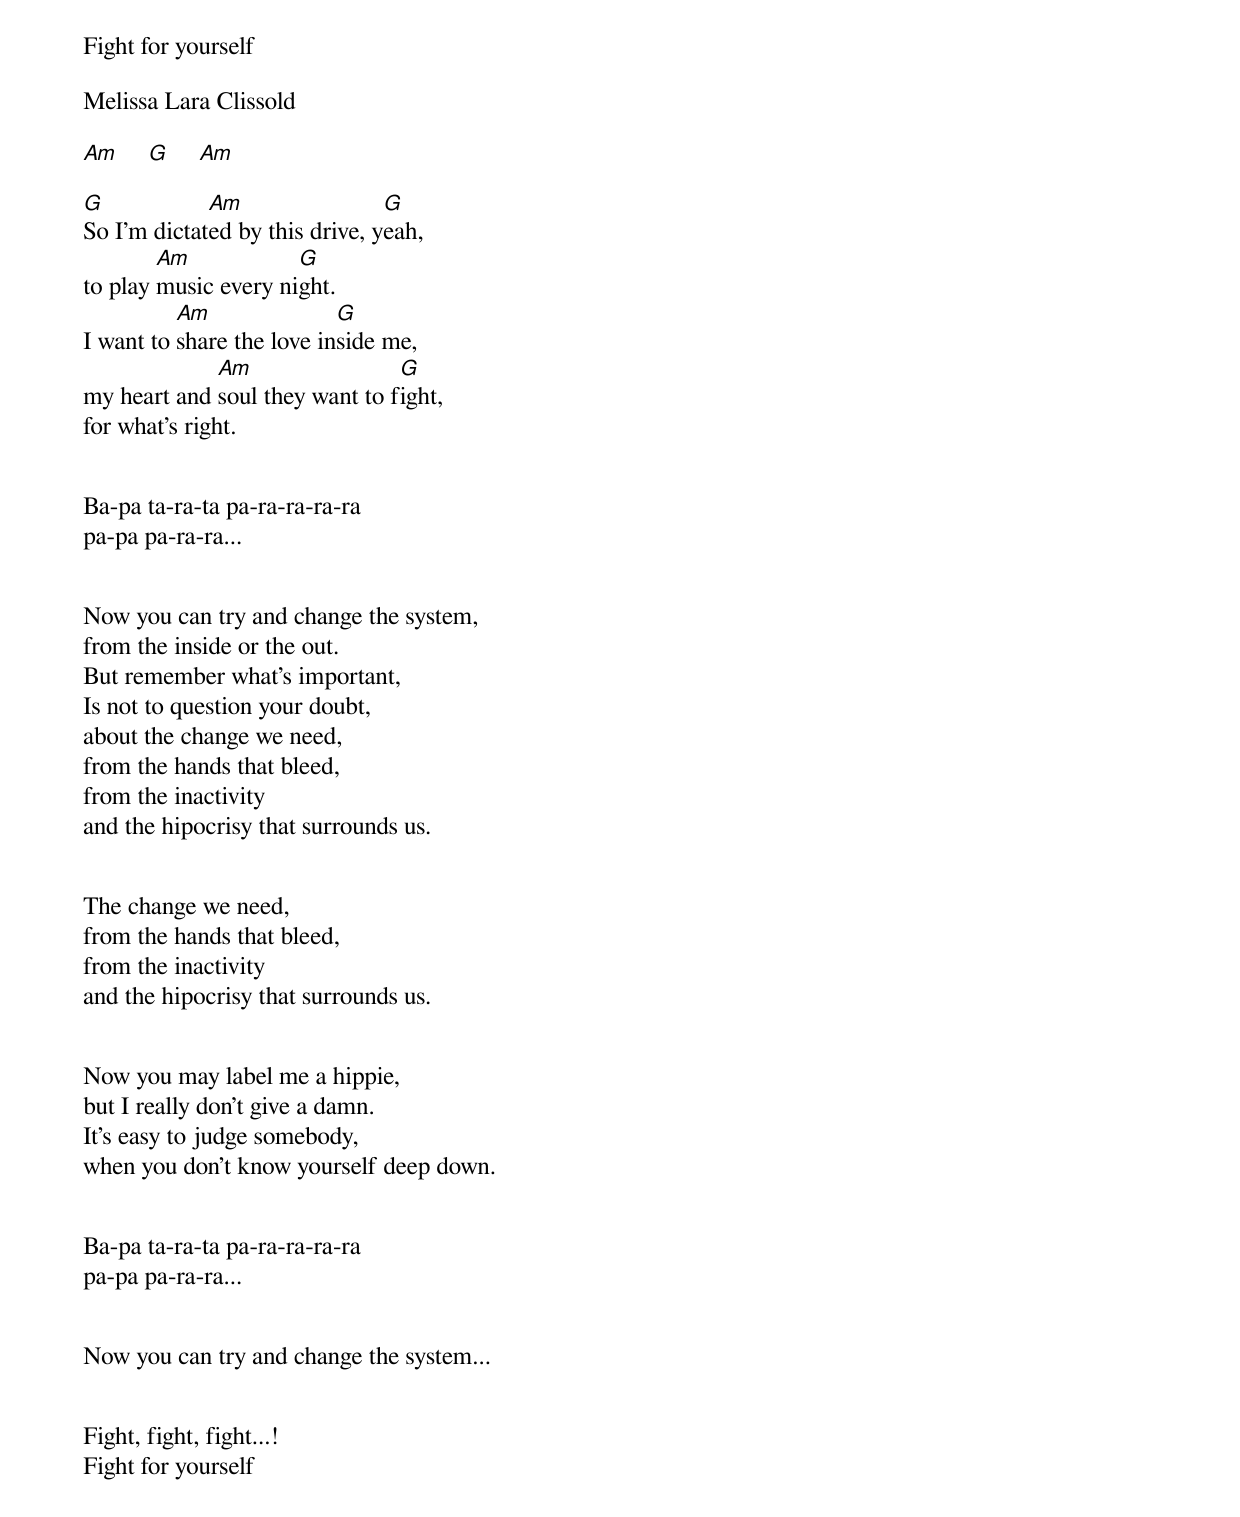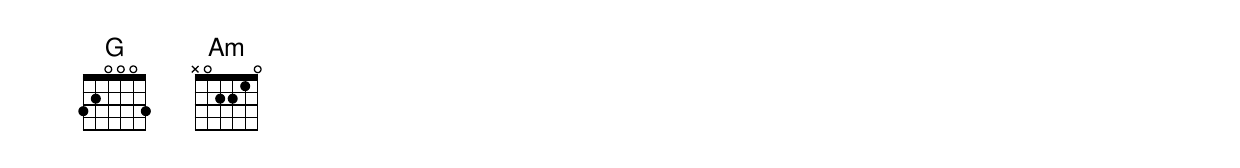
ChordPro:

Fight for yourself

Melissa Lara Clissold

[Am      G      Am]

[G]So I'm dictat[Am]ed by this drive, y[G]eah,
to play [Am]music every ni[G]ght.
I want to [Am]share the love in[G]side me,
my heart and [Am]soul they want to f[G]ight,
for what's right.


Ba-pa ta-ra-ta pa-ra-ra-ra-ra
pa-pa pa-ra-ra...


Now you can try and change the system,
from the inside or the out.
But remember what's important,
Is not to question your doubt,
about the change we need,
from the hands that bleed,
from the inactivity
and the hipocrisy that surrounds us.


The change we need,
from the hands that bleed,
from the inactivity
and the hipocrisy that surrounds us.


Now you may label me a hippie,
but I really don't give a damn.
It's easy to judge somebody,
when you don't know yourself deep down.


Ba-pa ta-ra-ta pa-ra-ra-ra-ra
pa-pa pa-ra-ra...


Now you can try and change the system...


Fight, fight, fight...!
Fight for yourself
